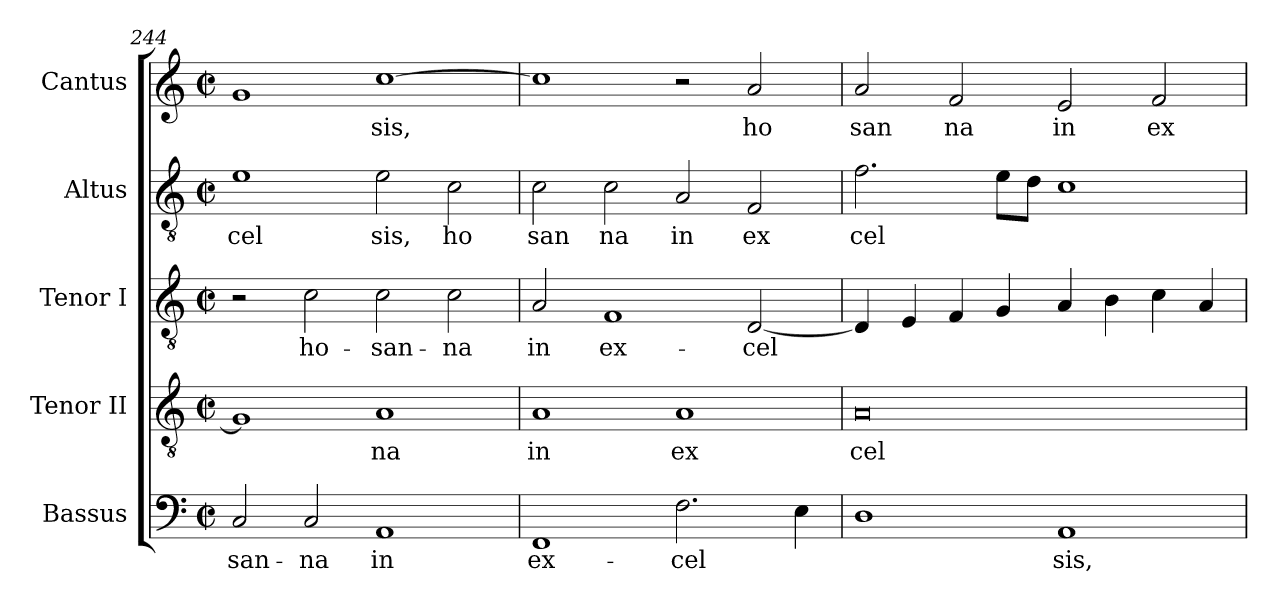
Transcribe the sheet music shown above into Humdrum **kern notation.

**kern	**text	**kern	**text	**kern	**text	**kern	**text	**kern	**text
*part5	*part5	*part4	*part4	*part3	*part3	*part2	*part2	*part1	*part1
*staff5	*staff5	*staff4	*staff4	*staff3	*staff3	*staff2	*staff2	*staff1	*staff1
*I"Bassus	*	*I"Tenor II	*	*I"Tenor I	*	*I"Altus	*	*I"Cantus	*
*I'B	*	*I'T II	*	*I'T I	*	*I'A	*	*I'C	*
*clefF4	*	*clefGv2	*	*clefGv2	*	*clefGv2	*	*clefG2	*
*k[]	*	*k[]	*	*k[]	*	*k[]	*	*k[]	*
*C:	*	*C:	*	*C:	*	*C:	*	*C:	*
*M2/2	*	*M2/2	*	*M2/2	*	*M2/2	*	*M2/2	*
*met(c|)	*	*met(c|)	*	*met(c|)	*	*met(c|)	*	*met(c|)	*
=244	=244	=244	=244	=244	=244	=244	=244	=244	=244
!	!LO:LY:b:cj	!	!LO:LY:b:cj	!	!	!	!LO:LY:b:cj	!	!LO:LY:b:cj
2C/	-san-	1G]	.	2r	.	1e	cel	1g	.
!	!LO:LY:b:cj	!	!	!	!LO:LY:b:cj	!	!	!	!
2C/	-na	.	.	2c\	ho-	.	.	.	.
!	!LO:LY:b:cj	!	!LO:LY:b:cj	!	!LO:LY:b:cj	!	!LO:LY:b:cj	!	!LO:LY:b:cj
1AA	in	1A	na	2c\	-san-	2e\	sis,	[>1cc	sis,
!	!	!	!	!	!LO:LY:b:cj	!	!LO:LY:b:cj	!	!
.	.	.	.	2c\	-na	2c\	ho	.	.
=245	=245	=245	=245	=245	=245	=245	=245	=245	=245
!	!LO:LY:b:cj	!	!LO:LY:b:cj	!	!LO:LY:b:cj	!	!LO:LY:b:cj	!	!LO:LY:b:cj
1FF	ex-	1A	in	2A/	in	2c\	san	1cc]	.
!	!	!	!	!	!LO:LY:b:cj	!	!LO:LY:b:cj	!	!
.	.	.	.	1F	ex-	2c\	na	.	.
!	!LO:LY:b:cj	!	!LO:LY:b:cj	!	!	!	!LO:LY:b:cj	!	!
2.F\	-cel-	1A	ex	.	.	2A/	in	2r	.
!	!	!	!	!	!LO:LY:b:cj	!	!LO:LY:b:cj	!	!LO:LY:b:cj
.	.	.	.	[<2D/	-cel-	2F/	ex	2a/	ho
!	!LO:LY:b:cj	!	!	!	!	!	!	!	!
4E\	--	.	.	.	.	.	.	.	.
!!LO:LB:g=z
=246	=246	=246	=246	=246	=246	=246	=246	=246	=246
!	!LO:LY:b:cj	!	!LO:LY:b:cj	!	!LO:LY:b:cj	!	!LO:LY:b:cj	!	!LO:LY:b:cj
1D	--	0A	cel	4D/]	--	2.f\	cel	2a/	san
!	!	!	!	!	!LO:LY:b:cj	!	!	!	!
.	.	.	.	4E/	--	.	.	.	.
!	!	!	!	!	!LO:LY:b:cj	!	!	!	!LO:LY:b:cj
.	.	.	.	4F/	--	.	.	2f/	na
!	!	!	!	!	!LO:LY:b:cj	!	!LO:LY:b:cj	!	!
.	.	.	.	4G/	--	8e\L	.	.	.
!	!	!	!	!	!	!	!LO:LY:b:cj	!	!
.	.	.	.	.	.	8d\J	.	.	.
!	!LO:LY:b:cj	!	!	!	!LO:LY:b:cj	!	!LO:LY:b:cj	!	!LO:LY:b:cj
1AA	-sis,	.	.	4A/	--	1c	.	2e/	in
!	!	!	!	!	!LO:LY:b:cj	!	!	!	!
.	.	.	.	4B\	--	.	.	.	.
!	!	!	!	!	!LO:LY:b:cj	!	!	!	!LO:LY:b:cj
.	.	.	.	4c\	--	.	.	2f/	ex
!	!	!	!	!	!LO:LY:b:cj	!	!	!	!
.	.	.	.	4A/	--	.	.	.	.
=	=	=	=	=	=	=	=	=	=
*-	*-	*-	*-	*-	*-	*-	*-	*-	*-
